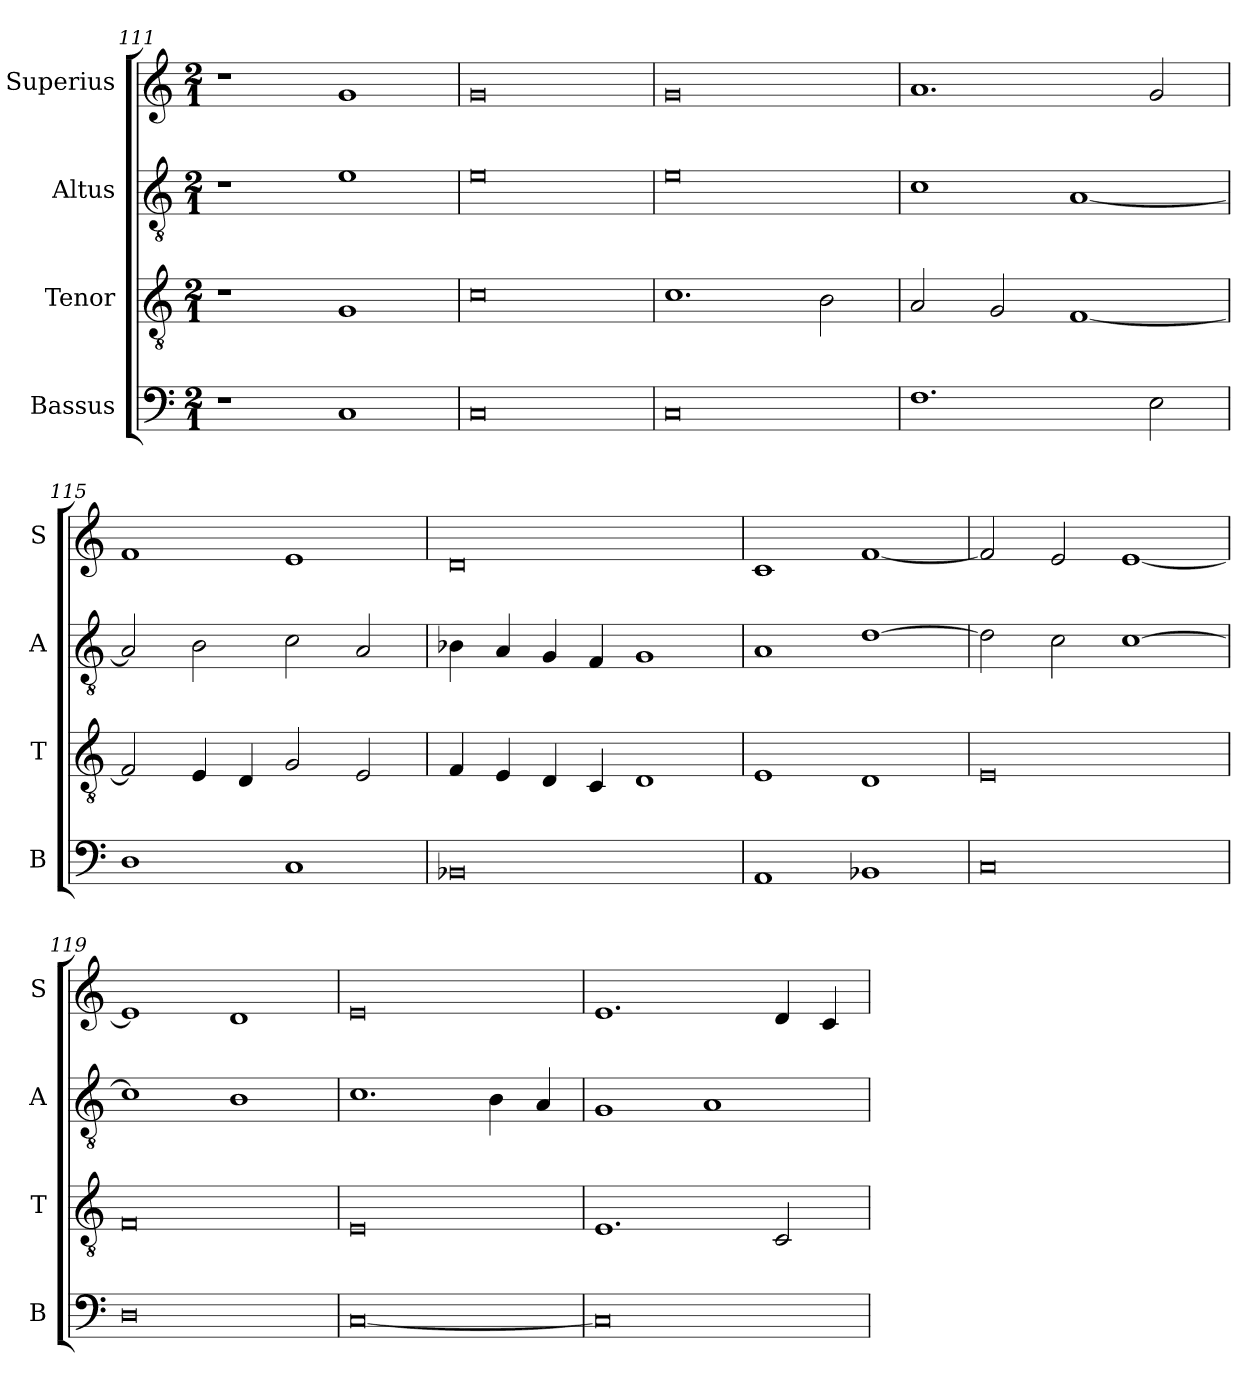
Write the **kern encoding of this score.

**kern	**kern	**kern	**kern
*part4	*part3	*part2	*part1
*staff4	*staff3	*staff2	*staff1
*I"Bassus	*I"Tenor	*I"Altus	*I"Superius
*I'B	*I'T	*I'A	*I'S
*clefF4	*clefGv2	*clefGv2	*clefG2
*k[]	*k[]	*k[]	*k[]
*M2/1	*M2/1	*M2/1	*M2/1
=111	=111	=111	=111
1r	1r	1r	1r
1C	1G	1e	1g
=112	=112	=112	=112
0C	0c	0e	0g
=113	=113	=113	=113
0C	1.c	0e	0g
.	2B\	.	.
=114	=114	=114	=114
1.F	2A/	1c	1.a
.	2G/	.	.
.	[1F	[1A	.
2E\	.	.	2g/
=115	=115	=115	=115
1D	2F/]	2A/]	1f
.	4E/	2B\	.
.	4D/	.	.
1C	2G/	2c\	1e
.	2E/	2A/	.
=116	=116	=116	=116
0BB-X	4F/	4B-X\	0d
.	4E/	4A/	.
.	4D/	4G/	.
.	4C/	4F/	.
.	1D	1G	.
=117	=117	=117	=117
1AA	1E	1A	1c
1BB-X	1D	[1d	[1f
=118	=118	=118	=118
0C	0E	2d\]	2f/]
.	.	2c\	2e/
.	.	[1c	[1e
=119	=119	=119	=119
0D	0F	1c]	1e]
.	.	1B	1d
=120	=120	=120	=120
[0C	0E	1.c	0e
.	.	4B\	.
.	.	4A/	.
=121	=121	=121	=121
0C]	1.E	1G	1.e
.	.	1A	.
.	2C/	.	4d/
.	.	.	4c/
=	=	=	=
*-	*-	*-	*-
